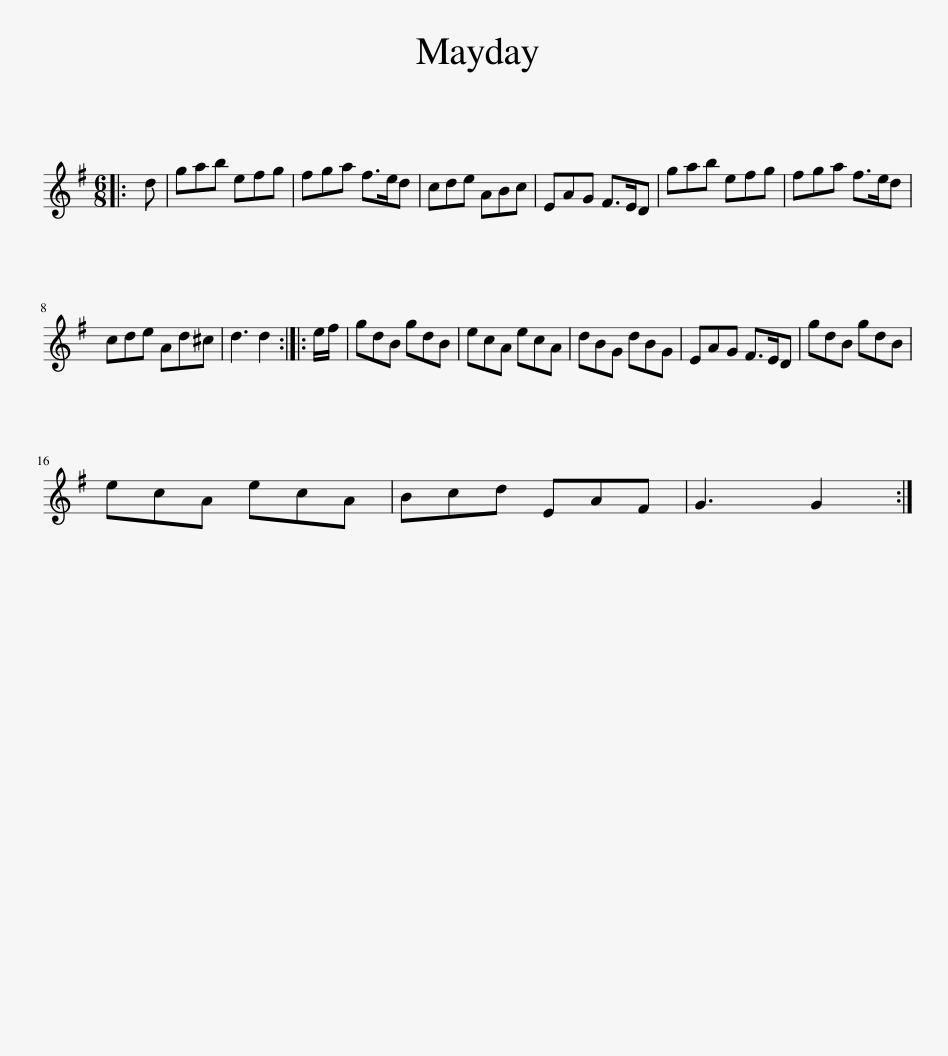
X:1
L:1/8
M:6/8
I:linebreak $
K:G
V:1 treble
V:1
|: d | gab efg | fga f>ed | cde ABc | EAG F>ED | %5
 gab efg | fga f>ed |$ cde Ad^c | d3 d2 :: e/f/ | %10
 gdB gdB | ecA ecA | dBG dBG | EAG F>ED | gdB gdB |$ %15
 ecA ecA | Bcd EAF | G3 G2 :| %18
